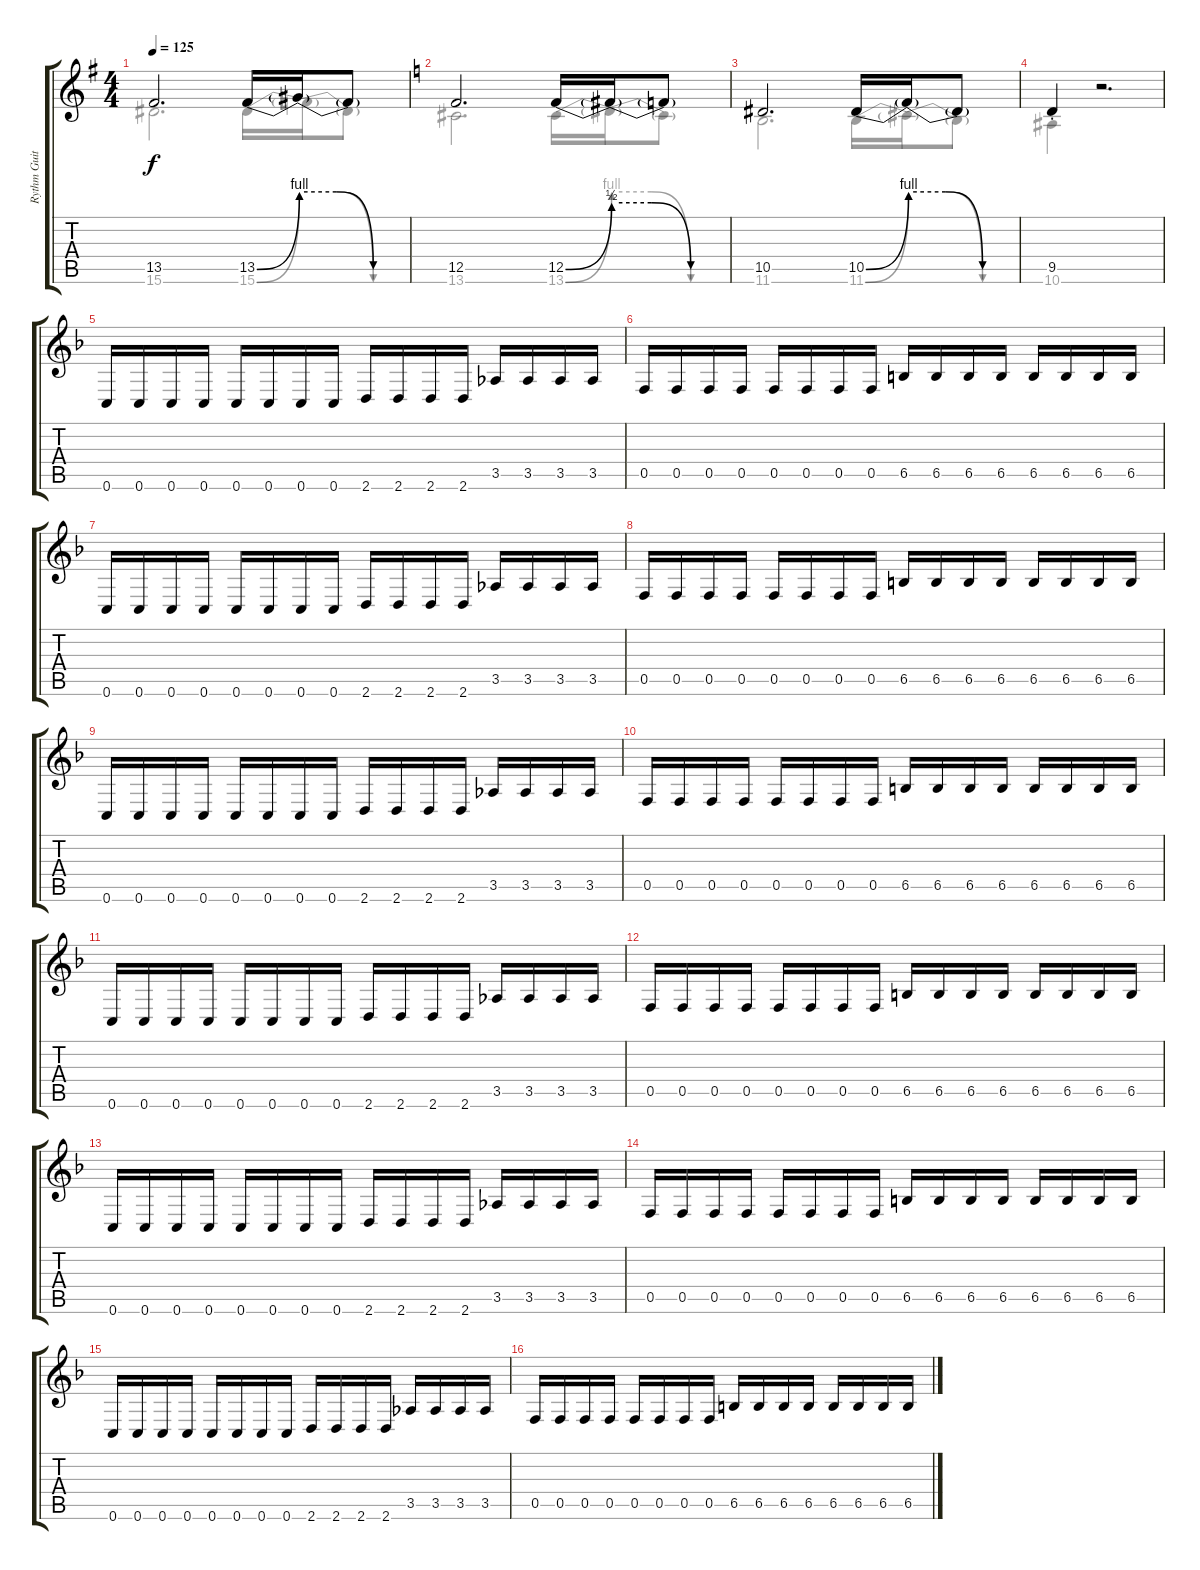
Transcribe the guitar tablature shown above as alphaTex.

\track ("Rythm Guitar" "Rythm Guit") {instrument distortionguitar}
\staff {score tabs}
\tuning (C4 G3 Eb3 Bb2 F2 C2) {hide}
\voice
\ts (4 4)
\tempo 125
\clef g2
\ks g
13.5.2{d dy f} 13.5{be (bend 0 0 60 4)}.16 13.5{be (custom 0 4 20 4 40 0 60 0) t}.16 13.5{t}.8 |
\ks c
12.5.2{d} 12.5{be (bend 0 0 60 2)}.16 12.5{be (custom 0 2 20 2 40 0 60 0) t}.16 12.5{t}.8 |
10.5.2{d} 10.5{be (bend 0 0 60 4)}.16 10.5{be (custom 0 4 20 4 40 0 60 0) t}.16 10.5{t}.8 |
9.5{st}.4 r.2{d} |
\ks f
0.6.16 0.6.16 0.6.16 0.6.16 0.6.16 0.6.16 0.6.16 0.6.16 2.6.16 2.6.16 2.6.16 2.6.16 3.5.16 3.5.16 3.5.16 3.5.16 |
0.5.16 0.5.16 0.5.16 0.5.16 0.5.16 0.5.16 0.5.16 0.5.16 6.5.16 6.5.16 6.5.16 6.5.16 6.5.16 6.5.16 6.5.16 6.5.16 |
0.6.16 0.6.16 0.6.16 0.6.16 0.6.16 0.6.16 0.6.16 0.6.16 2.6.16 2.6.16 2.6.16 2.6.16 3.5.16 3.5.16 3.5.16 3.5.16 |
0.5.16 0.5.16 0.5.16 0.5.16 0.5.16 0.5.16 0.5.16 0.5.16 6.5.16 6.5.16 6.5.16 6.5.16 6.5.16 6.5.16 6.5.16 6.5.16 |
0.6.16 0.6.16 0.6.16 0.6.16 0.6.16 0.6.16 0.6.16 0.6.16 2.6.16 2.6.16 2.6.16 2.6.16 3.5.16 3.5.16 3.5.16 3.5.16 |
0.5.16 0.5.16 0.5.16 0.5.16 0.5.16 0.5.16 0.5.16 0.5.16 6.5.16 6.5.16 6.5.16 6.5.16 6.5.16 6.5.16 6.5.16 6.5.16 |
0.6.16 0.6.16 0.6.16 0.6.16 0.6.16 0.6.16 0.6.16 0.6.16 2.6.16 2.6.16 2.6.16 2.6.16 3.5.16 3.5.16 3.5.16 3.5.16 |
0.5.16 0.5.16 0.5.16 0.5.16 0.5.16 0.5.16 0.5.16 0.5.16 6.5.16 6.5.16 6.5.16 6.5.16 6.5.16 6.5.16 6.5.16 6.5.16 |
0.6.16 0.6.16 0.6.16 0.6.16 0.6.16 0.6.16 0.6.16 0.6.16 2.6.16 2.6.16 2.6.16 2.6.16 3.5.16 3.5.16 3.5.16 3.5.16 |
0.5.16 0.5.16 0.5.16 0.5.16 0.5.16 0.5.16 0.5.16 0.5.16 6.5.16 6.5.16 6.5.16 6.5.16 6.5.16 6.5.16 6.5.16 6.5.16 |
0.6.16 0.6.16 0.6.16 0.6.16 0.6.16 0.6.16 0.6.16 0.6.16 2.6.16 2.6.16 2.6.16 2.6.16 3.5.16 3.5.16 3.5.16 3.5.16 |
0.5.16 0.5.16 0.5.16 0.5.16 0.5.16 0.5.16 0.5.16 0.5.16 6.5.16 6.5.16 6.5.16 6.5.16 6.5.16 6.5.16 6.5.16 6.5.16
\voice
\clef g2
\ottava regular
\simile none
\ks g
15.6.2{d dy f} 15.6{be (bend 0 0 60 4)}.16 15.6{be (custom 0 4 20 4 40 0 60 0) t}.16 15.6{t}.8 |
\ks c
13.6.2{d} 13.6{be (bend 0 0 60 4)}.16 13.6{be (custom 0 4 20 4 40 0 60 0) t}.16 13.6{t}.8 |
11.6.2{d} 11.6{be (bend 0 0 60 4)}.16 11.6{be (custom 0 4 20 4 40 0 60 0) t}.16 11.6{t}.8 |
10.6{st}.4 r.2{d} |
\ks f
|
|
|
|
|
|
|
|
|
|
|
